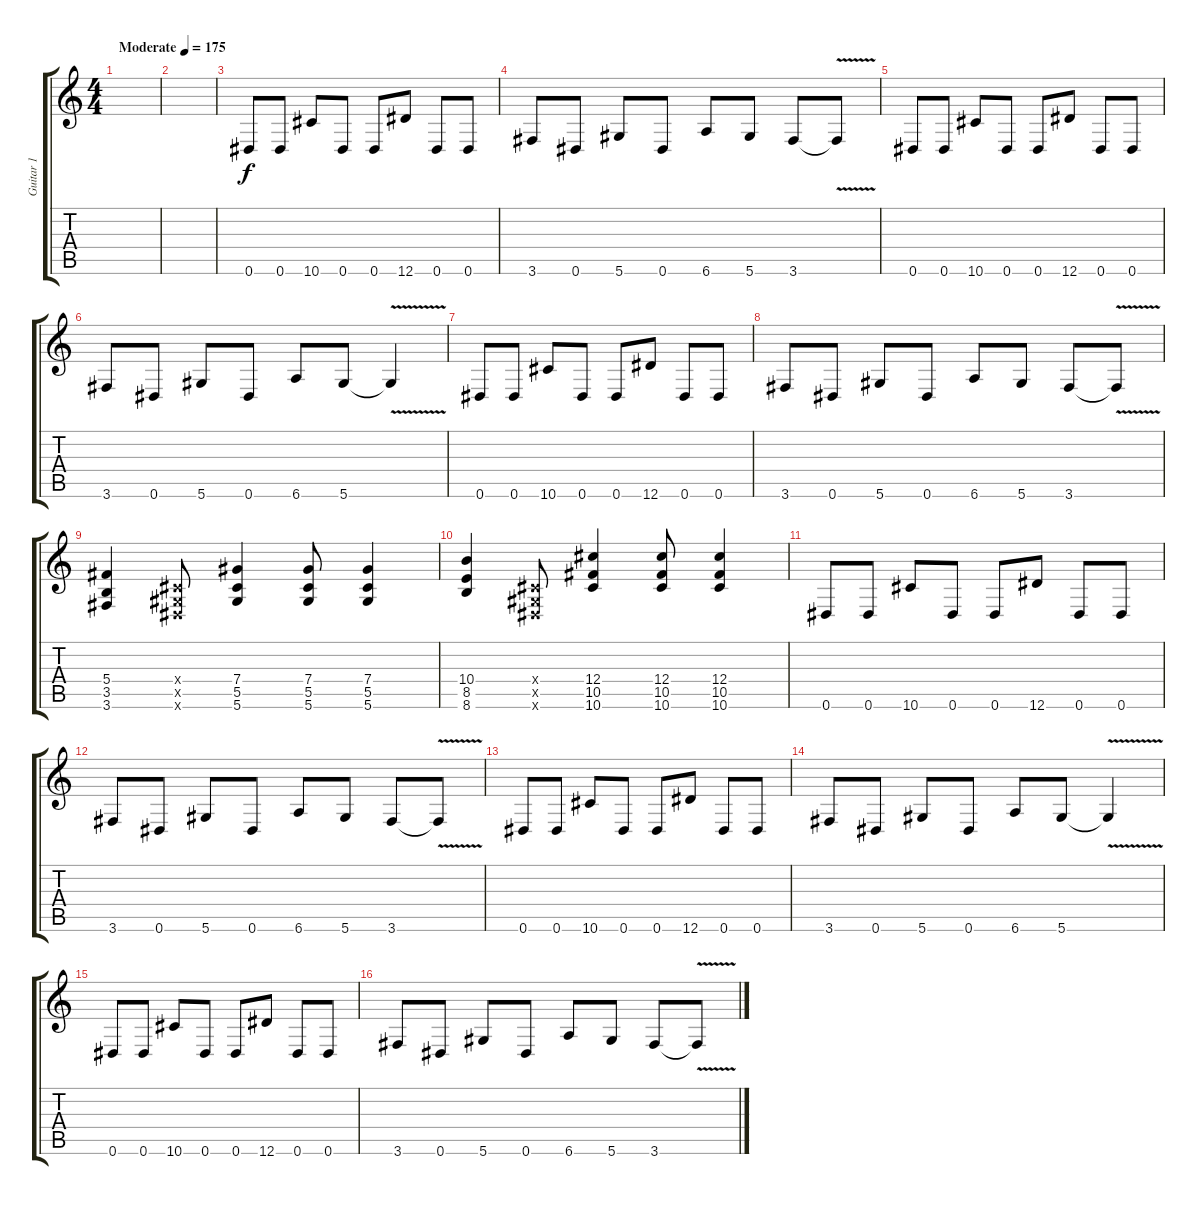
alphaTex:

\track ("Guitar 1" "Guitar 1") {instrument overdrivenguitar}
\staff {score tabs}
\tuning (Eb4 Bb3 Gb3 Db3 Ab2 Eb2) {hide}
\ts (4 4)
\tempo (175 "Moderate")
\clef g2
\ks c
|
|
0.6.8 0.6.8 10.6.8 0.6.8 0.6.8 12.6.8 0.6.8 0.6.8 |
3.6.8 0.6.8 5.6.8 0.6.8 6.6.8 5.6.8 3.6.8 3.6{v t}.8 |
0.6.8 0.6.8 10.6.8 0.6.8 0.6.8 12.6.8 0.6.8 0.6.8 |
3.6.8 0.6.8 5.6.8 0.6.8 6.6.8 5.6.8 5.6{v t}.4 |
0.6.8 0.6.8 10.6.8 0.6.8 0.6.8 12.6.8 0.6.8 0.6.8 |
3.6.8 0.6.8 5.6.8 0.6.8 6.6.8 5.6.8 3.6.8 3.6{v t}.8 |
(5.4 3.5 3.6).4 (0.4{x} 0.5{x} 0.6{x}).8 (7.4 5.5 5.6).4 (7.4 5.5 5.6).8 (7.4 5.5 5.6).4 |
(10.4 8.5 8.6).4 (0.4{x} 0.5{x} 0.6{x}).8 (12.4 10.5 10.6).4 (12.4 10.5 10.6).8 (12.4 10.5 10.6).4 |
0.6.8 0.6.8 10.6.8 0.6.8 0.6.8 12.6.8 0.6.8 0.6.8 |
3.6.8 0.6.8 5.6.8 0.6.8 6.6.8 5.6.8 3.6.8 3.6{v t}.8 |
0.6.8 0.6.8 10.6.8 0.6.8 0.6.8 12.6.8 0.6.8 0.6.8 |
3.6.8 0.6.8 5.6.8 0.6.8 6.6.8 5.6.8 5.6{v t}.4 |
0.6.8 0.6.8 10.6.8 0.6.8 0.6.8 12.6.8 0.6.8 0.6.8 |
3.6.8 0.6.8 5.6.8 0.6.8 6.6.8 5.6.8 3.6.8 3.6{v t}.8
